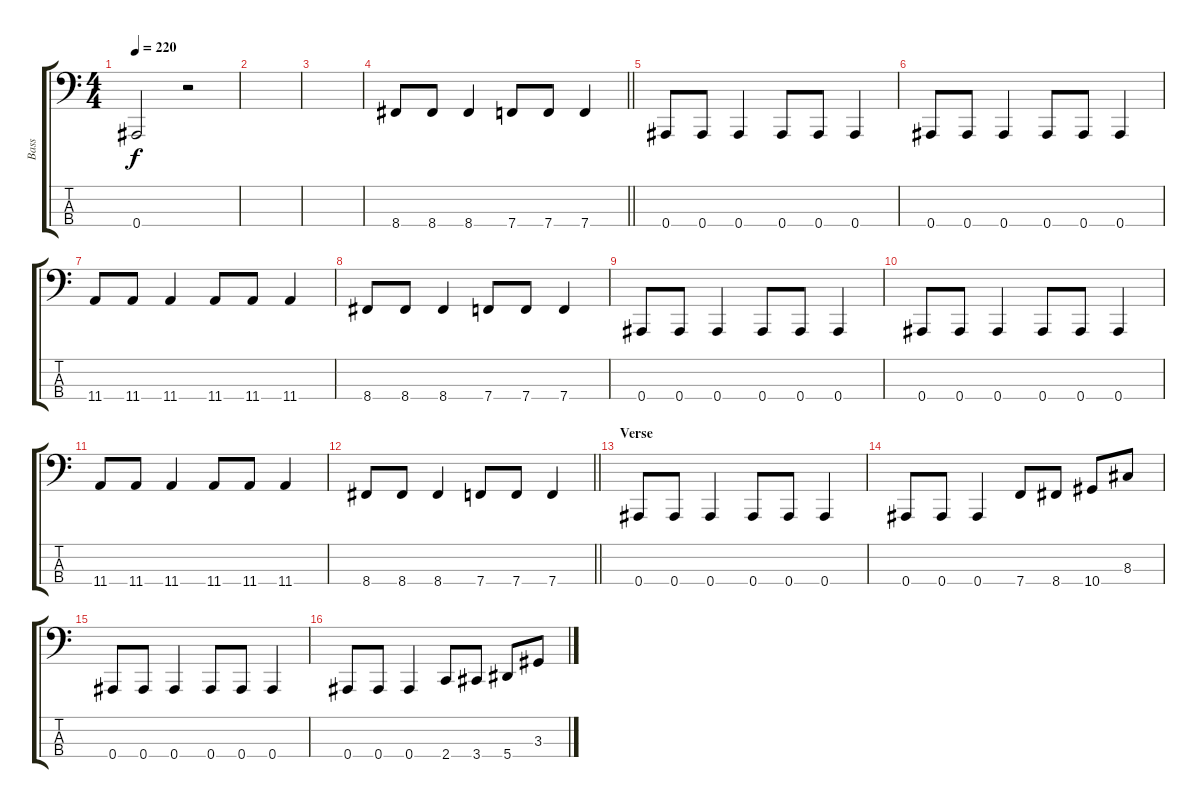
\track ("Bass" "Bass") {instrument electricbassfinger}
\staff {score tabs}
\tuning (Eb2 Bb1 F1 Bb0) {hide}
\ts (4 4)
\tempo 220
\clef f4
\ks c
0.4.2{dy f} r.2 |
|
|
\barLineRight lightlight
8.4.8 8.4.8 8.4.4 7.4.8 7.4.8 7.4.4 |
\section ("" "")
0.4.8 0.4.8 0.4.4 0.4.8 0.4.8 0.4.4 |
0.4.8 0.4.8 0.4.4 0.4.8 0.4.8 0.4.4 |
11.4.8 11.4.8 11.4.4 11.4.8 11.4.8 11.4.4 |
8.4.8 8.4.8 8.4.4 7.4.8 7.4.8 7.4.4 |
0.4.8 0.4.8 0.4.4 0.4.8 0.4.8 0.4.4 |
0.4.8 0.4.8 0.4.4 0.4.8 0.4.8 0.4.4 |
11.4.8 11.4.8 11.4.4 11.4.8 11.4.8 11.4.4 |
\barLineRight lightlight
8.4.8 8.4.8 8.4.4 7.4.8 7.4.8 7.4.4 |
\section ("" "Verse")
0.4.8 0.4.8 0.4.4 0.4.8 0.4.8 0.4.4 |
0.4.8 0.4.8 0.4.4 7.4.8 8.4.8 10.4.8 8.3.8 |
0.4.8 0.4.8 0.4.4 0.4.8 0.4.8 0.4.4 |
0.4.8 0.4.8 0.4.4 2.4.8 3.4.8 5.4.8 3.3.8
